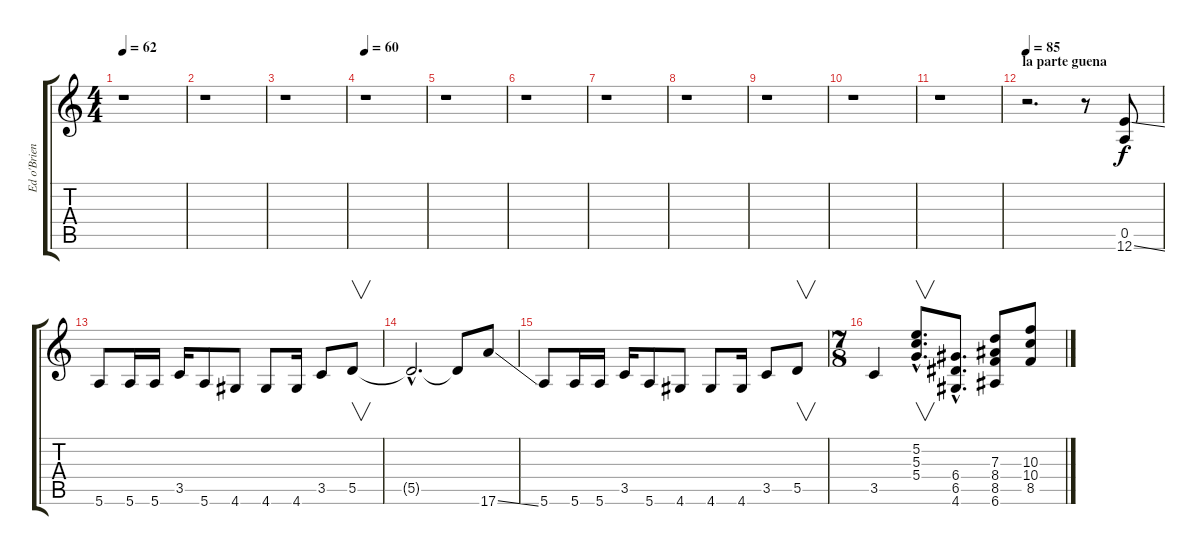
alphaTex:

\track ("Ed o'Brien" "Ed o'Brien") {instrument electricguitarjazz}
\staff {score tabs}
\tuning (E4 B3 G3 D3 A2 E2) {hide}
\ts (4 4)
\tempo 62
\clef g2
\ks c
r.1{dy f} |
r.1 |
r.1 |
\tempo 60
r.1 |
r.1 |
r.1 |
r.1 |
r.1 |
r.1 |
r.1 |
r.1 |
\section ("" "la parte guena")
\tempo 85
r.2{d volume 16 instrument distortionguitar} r.8 (0.5 12.6{ss}).8 |
5.6.8{instrument distortionguitar} 5.6.16 5.6.16 3.5.16 5.6.8 4.6.8 4.6.8 4.6.16 3.5.8 5.5.8{v} |
5.5{hac t}.2{d} 5.5{t}.8 17.6{ss}.8 |
5.6.8 5.6.16 5.6.16 3.5.16 5.6.8 4.6.8 4.6.8 4.6.16 3.5.8 5.5.8{v} |
\ts (7 8)
3.5.4 (5.2{hac} 5.3{hac} 5.4{hac}).8{v d} (6.4{hac} 6.5{hac} 4.6{hac}).8{d} (7.3 8.4 8.5 6.6).8 (10.3 10.4 8.5{ss}).8
